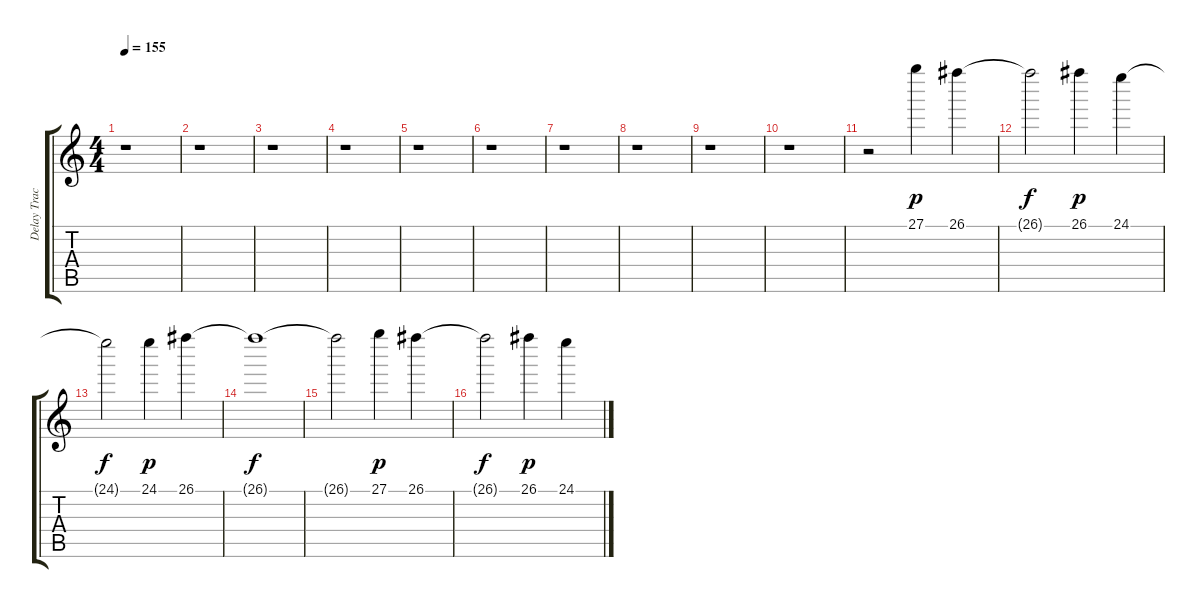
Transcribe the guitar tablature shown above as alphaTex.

\track ("Delay Track (ignore)" "Delay Trac") {instrument electricguitarjazz}
\staff {score tabs}
\tuning (E4 B3 G3 D3 A2 E2) {hide}
\ts (4 4)
\tempo 155
\clef g2
\ks c
r.1{dy mp} |
r.1 |
r.1 |
r.1 |
r.1 |
r.1 |
r.1 |
r.1 |
r.1 |
r.1 |
r.2 27.1.4{dy p} 26.1.4 |
26.1{t}.2{dy f} 26.1.4{dy p} 24.1.4 |
24.1{t}.2{dy f} 24.1.4{dy p} 26.1.4 |
26.1{t}.1{dy f} |
26.1{t}.2 27.1.4{dy p} 26.1.4 |
26.1{t}.2{dy f} 26.1.4{dy p} 24.1.4
